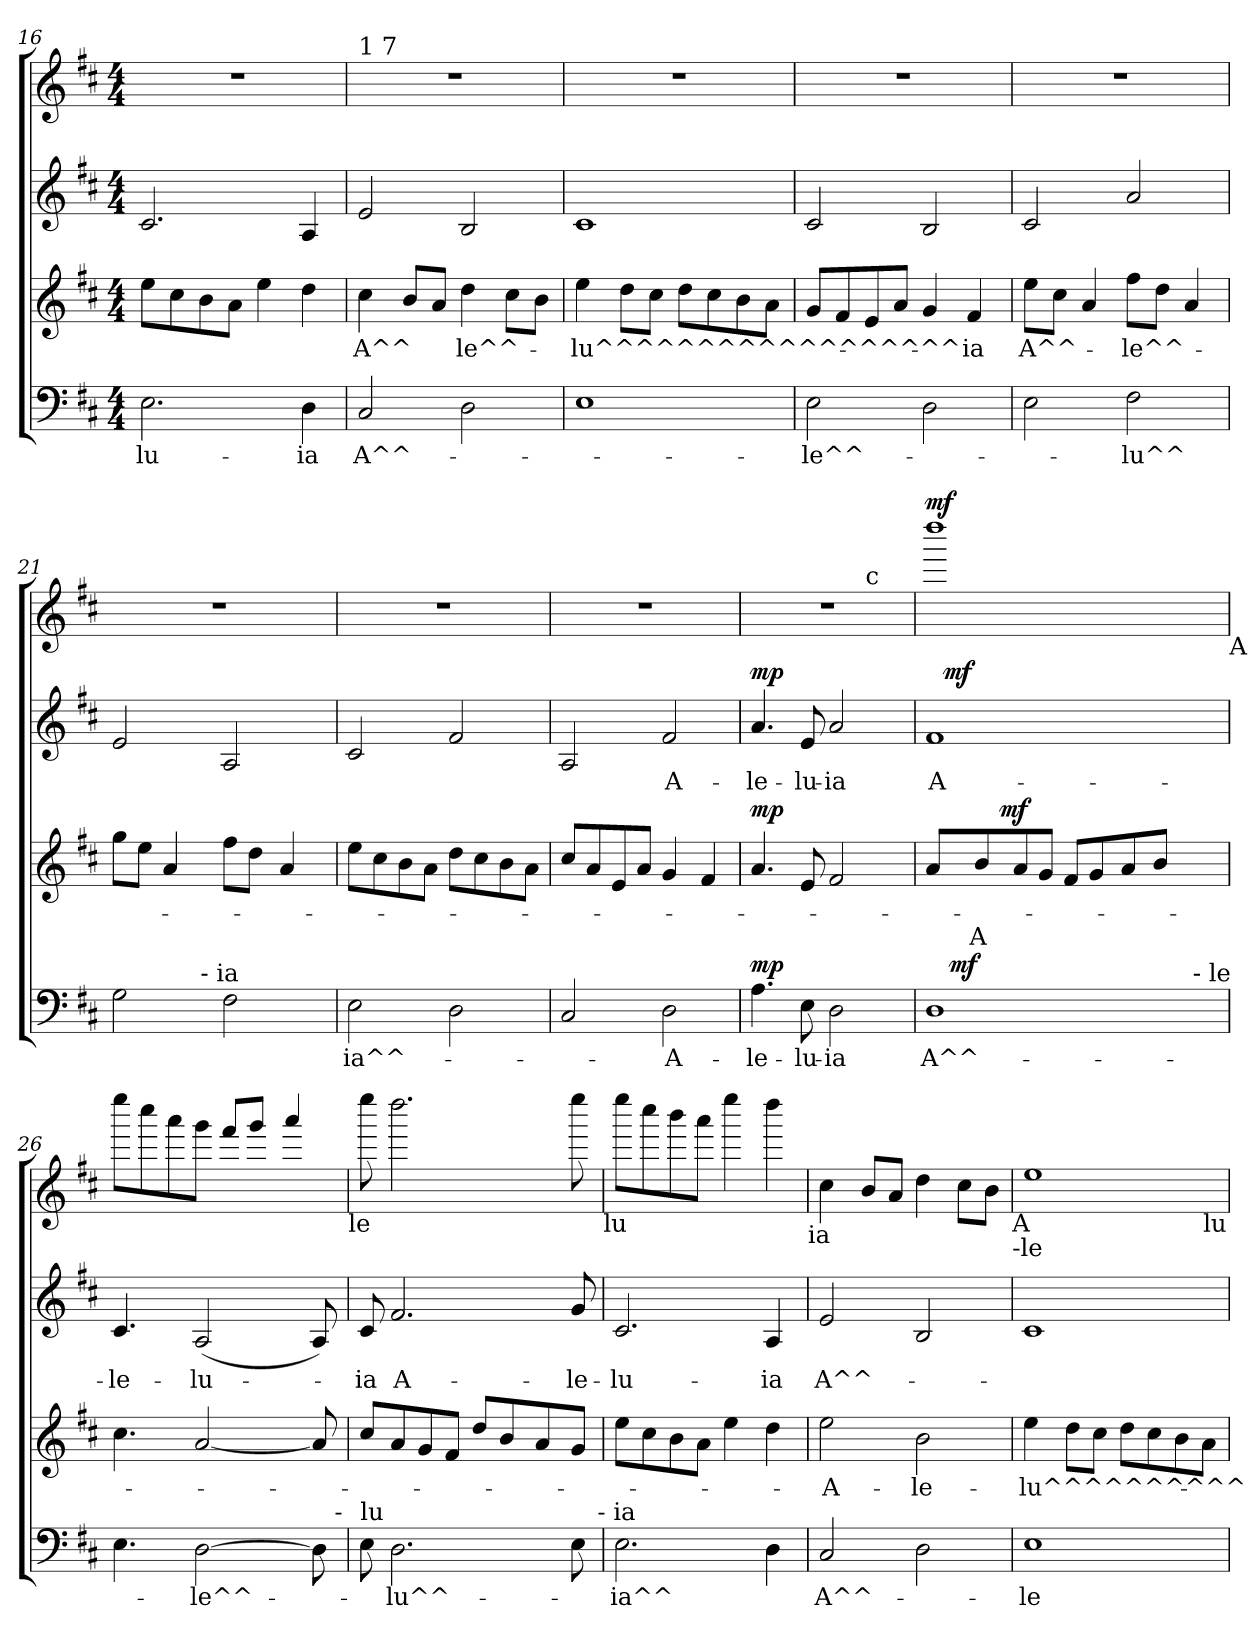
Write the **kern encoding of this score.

**kern	**text	**dynam	**kern	**text	**dynam	**kern	**text	**dynam	**kern	**dynam
*part4	*part4	*part4	*part3	*part3	*part3	*part2	*part2	*part2	*part1	*part1
*staff4	*staff4	*staff4	*staff3	*staff3	*staff3	*staff2	*staff2	*staff2	*staff1	*staff1
*clefF4	*	*	*clefG2	*	*	*clefG2	*	*	*clefG2	*
*k[f#c#]	*	*	*k[f#c#]	*	*	*k[f#c#]	*	*	*k[f#c#]	*
*D:	*	*	*D:	*	*	*D:	*	*	*D:	*
*M4/4	*	*	*M4/4	*	*	*M4/4	*	*	*M4/4	*
=16	=16	=16	=16	=16	=16	=16	=16	=16	=16	=16
!	!LO:LY:b	!	!	!	!	!	!	!	!	!
2.E\	-lu-	.	8ee\L	.	.	2.c#/	.	.	1r	.
.	.	.	8cc#\	.	.	.	.	.	.	.
.	.	.	8b\	.	.	.	.	.	.	.
.	.	.	8a\J	.	.	.	.	.	.	.
.	.	.	4ee\	.	.	.	.	.	.	.
!	!LO:LY:b:rj	!	!	!	!	!	!	!	!	!
4D\	-ia	.	4dd\	.	.	4A/	.	.	.	.
!!LO:LB:g=z
=17	=17	=17	=17	=17	=17	=17	=17	=17	=17	=17
!	!	!	!	!	!	!	!	!	!LO:TX:a:t=1 7	!
!	!LO:LY:b	!	!	!LO:LY:b	!	!	!	!	!	!
2C#/	A^^-	.	4cc#\	A^^	.	2e/	.	.	1r	.
.	.	.	8b/L	.	.	.	.	.	.	.
.	.	.	8a/J	.	.	.	.	.	.	.
!	!	!	!	!LO:LY:b	!	!	!	!	!	!
2D\	.	.	4dd\	le^^-	.	2B/	.	.	.	.
.	.	.	8cc#\L	.	.	.	.	.	.	.
.	.	.	8b\J	.	.	.	.	.	.	.
=18	=18	=18	=18	=18	=18	=18	=18	=18	=18	=18
!	!	!	!	!LO:LY:b	!	!	!	!	!	!
1E	.	.	4ee\	-lu^^^^^^^^^^^^^^^^^^-	.	1c#	.	.	1r	.
.	.	.	8dd\L	.	.	.	.	.	.	.
.	.	.	8cc#\J	.	.	.	.	.	.	.
.	.	.	8dd\L	.	.	.	.	.	.	.
.	.	.	8cc#\	.	.	.	.	.	.	.
.	.	.	8b\	.	.	.	.	.	.	.
.	.	.	8a\J	.	.	.	.	.	.	.
=19	=19	=19	=19	=19	=19	=19	=19	=19	=19	=19
!	!LO:LY:b	!	!	!	!	!	!	!	!	!
2E\	-le^^-	.	8g/L	.	.	2c#/	.	.	1r	.
.	.	.	8f#/	.	.	.	.	.	.	.
.	.	.	8e/	.	.	.	.	.	.	.
.	.	.	8a/J	.	.	.	.	.	.	.
2D\	.	.	4g/	.	.	2B/	.	.	.	.
!	!	!	!	!LO:LY:b:rj	!	!	!	!	!	!
.	.	.	4f#/	-ia	.	.	.	.	.	.
=20	=20	=20	=20	=20	=20	=20	=20	=20	=20	=20
!	!	!	!	!LO:LY:b	!	!	!	!	!	!
2E\	.	.	8ee\L	A^^-	.	2c#/	.	.	1r	.
.	.	.	8cc#\J	.	.	.	.	.	.	.
.	.	.	4a/	.	.	.	.	.	.	.
!	!LO:LY:b	!	!	!LO:LY:b	!	!	!	!	!	!
2F#\	-lu^^	.	8ff#\L	-le^^-	.	2a/	.	.	.	.
.	.	.	8dd\J	.	.	.	.	.	.	.
.	.	.	4a/	.	.	.	.	.	.	.
!!LO:LB:g=z
=21	=21	=21	=21	=21	=21	=21	=21	=21	=21	=21
!LO:TX:a:t=lu	!	!	!	!	!	!	!	!	!	!
*^	*	*	*	*	*	*	*	*	*	*
2G\	3ryy	.	.	8gg\L	.	.	2e/	.	.	1r	.
.	.	.	.	8ee\J	.	.	.	.	.	.	.
.	.	.	.	4a/	.	.	.	.	.	.	.
.	24.ryy	.	.	.	.	.	.	.	.	.	.
!	!LO:TX:a:t=- ia	!	!	!	!	!	!	!	!	!	!
.	3ryy	.	.	.	.	.	.	.	.	.	.
2F#\	.	.	.	8ff#\L	.	.	2A/	.	.	.	.
.	.	.	.	8dd\J	.	.	.	.	.	.	.
.	6ryy	.	.	.	.	.	.	.	.	.	.
.	.	.	.	4a/	.	.	.	.	.	.	.
.	12ryy	.	.	.	.	.	.	.	.	.	.
.	48ryy	.	.	.	.	.	.	.	.	.	.
=22	=22	=22	=22	=22	=22	=22	=22	=22	=22	=22	=22
!	!	!LO:LY:b	!	!	!	!	!	!	!	!	!
*v	*v	*	*	*	*	*	*	*	*	*	*
2E\	ia^^-	.	8ee\L	.	.	2c#/	.	.	1r	.
.	.	.	8cc#\	.	.	.	.	.	.	.
.	.	.	8b\	.	.	.	.	.	.	.
.	.	.	8a\J	.	.	.	.	.	.	.
2D\	.	.	8dd\L	.	.	2f#/	.	.	.	.
.	.	.	8cc#\	.	.	.	.	.	.	.
.	.	.	8b\	.	.	.	.	.	.	.
.	.	.	8a\J	.	.	.	.	.	.	.
=23	=23	=23	=23	=23	=23	=23	=23	=23	=23	=23
2C#/	.	.	8cc#/L	.	.	2A/	.	.	1r	.
.	.	.	8a/	.	.	.	.	.	.	.
.	.	.	8e/	.	.	.	.	.	.	.
.	.	.	8a/J	.	.	.	.	.	.	.
!	!LO:LY:b	!	!	!	!	!	!LO:LY:b	!	!	!
2D\	-A-	.	4g/	.	.	2f#/	A-	.	.	.
.	.	.	4f#/	.	.	.	.	.	.	.
=24	=24	=24	=24	=24	=24	=24	=24	=24	=24	=24
!	!LO:LY:b:rj	!LO:DY:a	!	!	!LO:DY:a	!	!LO:LY:b:rj	!LO:DY:a	!	!
*	*	*	*	*	*	*	*	*	*^	*
4.A\	-le-	mp	4.a/	.	mp	4.a/	-le-	mp	1r	2ryy	.
!	!LO:LY:b	!	!	!	!	!	!LO:LY:b	!	!	!	!
8E\	-lu-	.	8e/	.	.	8e/	-lu-	.	.	.	.
!	!LO:LY:b:rj	!	!	!	!	!	!LO:LY:b:rj	!	!	!	!
2D\	-ia	.	2f#/	.	.	2a/	-ia	.	.	8..ryy	.
!	!	!	!	!	!	!	!	!	!	!LO:TX:a:t=c	!
.	.	.	.	.	.	.	.	.	.	4ryy	.
.	.	.	.	.	.	.	.	.	.	32ryy	.
!!LO:PB:g=z
=25	=25	=25	=25	=25	=25	=25	=25	=25	=25	=25	=25
!	!LO:LY:b	!	!	!	!	!	!LO:LY:b	!	!	!	!LO:DY:a
*^	*	*	*^	*	*	*^	*	*	*	*	*
*	*^	*	*	*	*	*	*	*	*	*	*	*v	*v	*
1D	16ryy	12ryy	A^^-	.	8a/L	6ryy	.	.	1f#	24ryy	A-	.	1dddd	mf
.	.	.	.	.	.	.	.	.	.	96ryy	.	.	.	.
!	!	!	!	!	!	!	!	!	!	!	!	!LO:DY:b	!	!
.	.	.	.	.	.	.	.	.	.	3%2ryy	.	mf	.	.
!	!	!	!	!LO:DY:b	!	!	!	!	!	!	!	!	!	!
.	2...ryy	.	.	mf	.	.	.	.	.	.	.	.	.	.
.	.	48.ryy	.	.	.	.	.	.	.	.	.	.	.	.
!	!	!LO:TX:a:t=A	!	!	!	!	!	!	!	!	!	!	!	!
.	.	3%2ryy	.	.	.	.	.	.	.	.	.	.	.	.
.	.	.	.	.	8b/	.	.	.	.	.	.	.	.	.
.	.	.	.	.	.	24ryy	.	.	.	.	.	.	.	.
!	!	!	!	!	!	!	!	!LO:DY:a	!	!	!	!	!	!
.	.	.	.	.	.	3%2ryy	.	mf	.	.	.	.	.	.
.	.	.	.	.	8a/	.	.	.	.	.	.	.	.	.
.	.	.	.	.	8g/J	.	.	.	.	.	.	.	.	.
.	.	.	.	.	8f#/L	.	.	.	.	.	.	.	.	.
.	.	.	.	.	8g/	.	.	.	.	.	.	.	.	.
.	.	.	.	.	.	.	.	.	.	6ryy	.	.	.	.
.	.	.	.	.	8a/	.	.	.	.	.	.	.	.	.
.	.	6ryy	.	.	.	.	.	.	.	.	.	.	.	.
.	.	.	.	.	8b/J	12.ryy	.	.	.	.	.	.	.	.
.	.	.	.	.	.	.	.	.	.	12ryy	.	.	.	.
.	.	24ryy	.	.	.	.	.	.	.	.	.	.	.	.
.	.	.	.	.	.	.	.	.	.	48.ryy	.	.	.	.
!	!	!LO:TX:a:t=- le	!	!	!	!	!	!	!	!	!	!	!	!
.	.	96ryy	.	.	.	.	.	.	.	.	.	.	.	.
!	!	!	!	!	!	!	!	!	!	!	!	!	!LO:TX:b:t=A	!
=26	=26	=26	=26	=26	=26	=26	=26	=26	=26	=26	=26	=26	=26	=26
!	!	!	!	!	!	!	!	!	!	!	!LO:LY:b:rj	!	!	!
*	*v	*v	*	*	*	*	*	*	*v	*v	*	*	*	*
*	*	*	*	*v	*v	*	*	*	*	*	*	*
4.E\	3%2ryy	.	.	4.cc#\	.	.	4.c#/	-le-	.	8eeee\L	.
.	.	.	.	.	.	.	.	.	.	8cccc#\	.
.	.	.	.	.	.	.	.	.	.	8aaa\	.
!	!	!LO:LY:b	!	!	!	!	!	!LO:LY:b	!	!	!
[>2D\	.	-le^^-	.	[<2a/	.	.	(2A/	-lu-	.	8ggg\J	.
.	.	.	.	.	.	.	.	.	.	8fff#/L	.
.	.	.	.	.	.	.	.	.	.	8ggg/J	.
.	6..ryy	.	.	.	.	.	.	.	.	.	.
.	.	.	.	.	.	.	.	.	.	4aaa/	.
8D\]	.	.	.	8a/]	.	.	8A/)	.	.	.	.
!	!LO:TX:a:t=-	!	!	!	!	!	!	!	!	!	!
.	24ryy	.	.	.	.	.	.	.	.	.	.
!	!	!	!	!	!	!	!	!	!	!LO:TX:b:t=le	!
=27	=27	=27	=27	=27	=27	=27	=27	=27	=27	=27	=27
!LO:TX:a:t=lu	!	!	!	!	!	!	!	!	!	!	!
!	!	!	!	!	!	!	!	!LO:LY:b:rj	!	!	!
8E\	3%2ryy	.	.	8cc#/L	.	.	8c#/	-ia	.	8eeee\	.
!	!	!LO:LY:b	!	!	!	!	!	!LO:LY:b	!	!	!
2.D\	.	-lu^^-	.	8a/	.	.	2.f#/	A-	.	2.dddd\	.
.	.	.	.	8g/	.	.	.	.	.	.	.
.	.	.	.	8f#/J	.	.	.	.	.	.	.
.	.	.	.	8dd/L	.	.	.	.	.	.	.
.	.	.	.	8b/	.	.	.	.	.	.	.
.	6ryy	.	.	.	.	.	.	.	.	.	.
.	.	.	.	8a/	.	.	.	.	.	.	.
.	12...ryy	.	.	.	.	.	.	.	.	.	.
!	!	!	!	!	!	!	!	!LO:LY:b:rj	!	!	!
8E\	.	.	.	8g/J	.	.	8g/	-le-	.	8eeee\	.
!	!LO:TX:a:t=- ia	!	!	!	!	!	!	!	!	!	!
.	96ryy	.	.	.	.	.	.	.	.	.	.
!	!	!	!	!	!	!	!	!	!	!LO:TX:b:t=lu	!
=28	=28	=28	=28	=28	=28	=28	=28	=28	=28	=28	=28
!	!	!LO:LY:b	!	!	!	!	!	!LO:LY:b	!	!	!
*v	*v	*	*	*	*	*	*	*	*	*	*
2.E\	-ia^^	.	8ee\L	.	.	2.c#/	-lu-	.	8eeee\L	.
.	.	.	8cc#\	.	.	.	.	.	8cccc#\	.
.	.	.	8b\	.	.	.	.	.	8bbb\	.
.	.	.	8a\J	.	.	.	.	.	8aaa\J	.
.	.	.	4ee\	.	.	.	.	.	4eeee\	.
!	!	!	!	!	!	!	!LO:LY:b:rj	!	!	!
4D\	.	.	4dd\	.	.	4A/	-ia	.	4dddd\	.
!	!	!	!	!	!	!	!	!	!LO:TX:b:t=ia	!
!!LO:LB:g=z
=29	=29	=29	=29	=29	=29	=29	=29	=29	=29	=29
!	!LO:LY:b	!	!	!LO:LY:b	!	!	!LO:LY:b	!	!	!
2C#/	A^^-	.	2ee\	-A-	.	2e/	A^^-	.	4cc#\	.
.	.	.	.	.	.	.	.	.	8b/L	.
.	.	.	.	.	.	.	.	.	8a/J	.
!	!	!	!	!LO:LY:b:rj	!	!	!	!	!	!
2D\	.	.	2b\	-le-	.	2B/	.	.	4dd\	.
.	.	.	.	.	.	.	.	.	8cc#\L	.
.	.	.	.	.	.	.	.	.	8b\J	.
!	!	!	!	!	!	!	!	!	!LO:TX:b:t=A	!
!	!	!	!	!	!	!	!	!	!LO:TX:b:t=-le	!
=30	=30	=30	=30	=30	=30	=30	=30	=30	=30	=30
!	!LO:LY:b	!	!	!LO:LY:b	!	!	!	!	!	!
1E	-le-	.	4ee\	-lu^^^^^^^^^^-	.	1c#	.	.	1ee	.
.	.	.	8dd\L	.	.	.	.	.	.	.
.	.	.	8cc#\J	.	.	.	.	.	.	.
.	.	.	8dd\L	.	.	.	.	.	.	.
.	.	.	8cc#\	.	.	.	.	.	.	.
.	.	.	8b\	.	.	.	.	.	.	.
.	.	.	8a\J	.	.	.	.	.	.	.
!	!	!	!	!	!	!	!	!	!LO:TX:b:t=lu	!
=	=	=	=	=	=	=	=	=	=	=
*-	*-	*-	*-	*-	*-	*-	*-	*-	*-	*-
